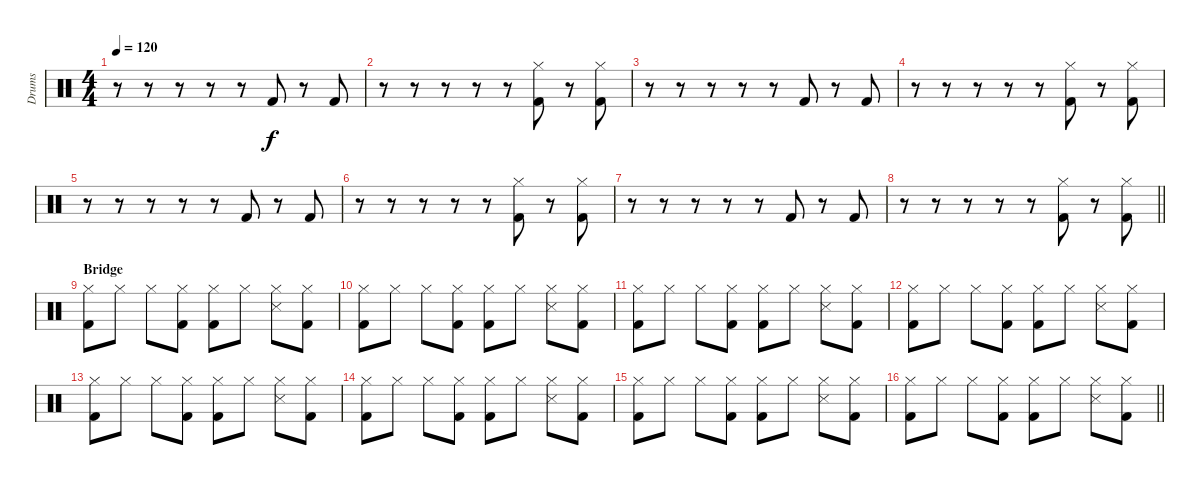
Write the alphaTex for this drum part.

\track ("Drums" "Drums") {instrument percussion}
\staff {score}
\articulation defaults
\ts (4 4)
\tempo 120
\clef neutral
\ks c
r.8{dy f} r.8 r.8 r.8 r.8 "Kick (hit) 2".8 r.8 "Kick (hit) 2".8 |
r.8 r.8 r.8 r.8 r.8 ("Hi-Hat (closed)" "Kick (hit) 2").8 r.8 ("Hi-Hat (closed)" "Kick (hit) 2").8 |
r.8 r.8 r.8 r.8 r.8 "Kick (hit) 2".8 r.8 "Kick (hit) 2".8 |
r.8 r.8 r.8 r.8 r.8 ("Hi-Hat (closed)" "Kick (hit) 2").8 r.8 ("Hi-Hat (closed)" "Kick (hit) 2").8 |
r.8 r.8 r.8 r.8 r.8 "Kick (hit) 2".8 r.8 "Kick (hit) 2".8 |
r.8 r.8 r.8 r.8 r.8 ("Hi-Hat (closed)" "Kick (hit) 2").8 r.8 ("Hi-Hat (closed)" "Kick (hit) 2").8 |
r.8 r.8 r.8 r.8 r.8 "Kick (hit) 2".8 r.8 "Kick (hit) 2".8 |
\barLineRight lightlight
r.8 r.8 r.8 r.8 r.8 ("Hi-Hat (closed)" "Kick (hit) 2").8 r.8 ("Hi-Hat (closed)" "Kick (hit) 2").8 |
\section ("" "Bridge")
("Hi-Hat (closed)" "Kick (hit) 2").8 "Hi-Hat (closed)".8 "Hi-Hat (closed)".8 ("Hi-Hat (closed)" "Kick (hit) 2").8 ("Hi-Hat (closed)" "Kick (hit) 2").8 "Hi-Hat (closed)".8 ("Snare (side stick) 3" "Hi-Hat (closed)").8 ("Hi-Hat (closed)" "Kick (hit) 2").8 |
("Hi-Hat (closed)" "Kick (hit) 2").8 "Hi-Hat (closed)".8 "Hi-Hat (closed)".8 ("Hi-Hat (closed)" "Kick (hit) 2").8 ("Hi-Hat (closed)" "Kick (hit) 2").8 "Hi-Hat (closed)".8 ("Snare (side stick) 3" "Hi-Hat (closed)").8 ("Hi-Hat (closed)" "Kick (hit) 2").8 |
("Hi-Hat (closed)" "Kick (hit) 2").8 "Hi-Hat (closed)".8 "Hi-Hat (closed)".8 ("Hi-Hat (closed)" "Kick (hit) 2").8 ("Hi-Hat (closed)" "Kick (hit) 2").8 "Hi-Hat (closed)".8 ("Snare (side stick) 3" "Hi-Hat (closed)").8 ("Hi-Hat (closed)" "Kick (hit) 2").8 |
("Hi-Hat (closed)" "Kick (hit) 2").8 "Hi-Hat (closed)".8 "Hi-Hat (closed)".8 ("Hi-Hat (closed)" "Kick (hit) 2").8 ("Hi-Hat (closed)" "Kick (hit) 2").8 "Hi-Hat (closed)".8 ("Snare (side stick) 3" "Hi-Hat (closed)").8 ("Hi-Hat (closed)" "Kick (hit) 2").8 |
("Hi-Hat (closed)" "Kick (hit) 2").8 "Hi-Hat (closed)".8 "Hi-Hat (closed)".8 ("Hi-Hat (closed)" "Kick (hit) 2").8 ("Hi-Hat (closed)" "Kick (hit) 2").8 "Hi-Hat (closed)".8 ("Snare (side stick) 3" "Hi-Hat (closed)").8 ("Hi-Hat (closed)" "Kick (hit) 2").8 |
("Hi-Hat (closed)" "Kick (hit) 2").8 "Hi-Hat (closed)".8 "Hi-Hat (closed)".8 ("Hi-Hat (closed)" "Kick (hit) 2").8 ("Hi-Hat (closed)" "Kick (hit) 2").8 "Hi-Hat (closed)".8 ("Snare (side stick) 3" "Hi-Hat (closed)").8 ("Hi-Hat (closed)" "Kick (hit) 2").8 |
("Hi-Hat (closed)" "Kick (hit) 2").8 "Hi-Hat (closed)".8 "Hi-Hat (closed)".8 ("Hi-Hat (closed)" "Kick (hit) 2").8 ("Hi-Hat (closed)" "Kick (hit) 2").8 "Hi-Hat (closed)".8 ("Snare (side stick) 3" "Hi-Hat (closed)").8 ("Hi-Hat (closed)" "Kick (hit) 2").8 |
\barLineRight lightlight
("Hi-Hat (closed)" "Kick (hit) 2").8 "Hi-Hat (closed)".8 "Hi-Hat (closed)".8 ("Hi-Hat (closed)" "Kick (hit) 2").8 ("Hi-Hat (closed)" "Kick (hit) 2").8 "Hi-Hat (closed)".8 ("Snare (side stick) 3" "Hi-Hat (closed)").8 ("Hi-Hat (closed)" "Kick (hit) 2").8
